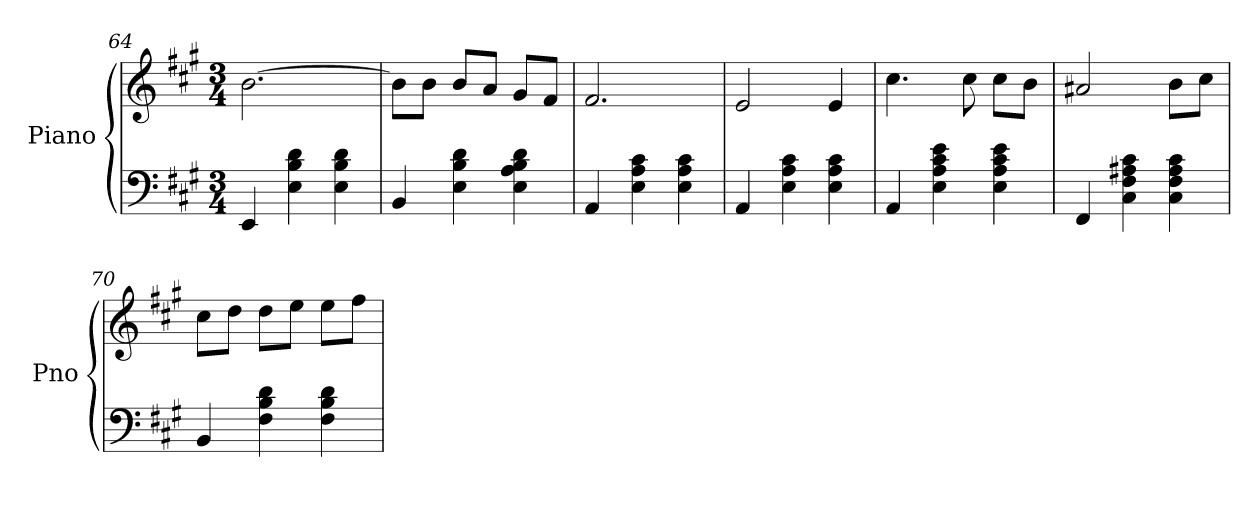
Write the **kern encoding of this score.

**kern	**kern
*part1	*part1
*staff2	*staff1
*I"Piano	*
*I'Pno	*
!!LO:LB:g=z
*clefF4	*clefG2
*k[f#c#g#]	*k[f#c#g#]
*A:	*A:
*M3/4	*M3/4
=64	=64
4EE/	[2.b\
4E\ 4B\ 4d\	.
4E\ 4B\ 4d\	.
=65	=65
4BB/	8b\L]
.	8b\J
4E\ 4B\ 4d\	8b/L
.	8a/J
4E\ 4A\ 4B\ 4d\	8g#/L
.	8f#/J
=66	=66
4AA/	2.f#/
4E\ 4A\ 4c#\	.
4E\ 4A\ 4c#\	.
=67	=67
4AA/	2e/
4E\ 4A\ 4c#\	.
4E\ 4A\ 4c#\	4e/
=68	=68
4AA/	4.cc#\
4E\ 4A\ 4c#\ 4e\	.
.	8cc#\
4E\ 4A\ 4c#\ 4e\	8cc#\L
.	8b\J
=69	=69
4FF#/	2a#X/
4C#\ 4F#\ 4A#X\ 4c#\	.
4C#\ 4F#\ 4A#\ 4c#\	8b\L
.	8cc#\J
=70	=70
4BB/	8cc#\L
.	8dd\J
4F#\ 4B\ 4d\	8dd\L
.	8ee\J
4F#\ 4B\ 4d\	8ee\L
.	8ff#\J
=	=
*-	*-
